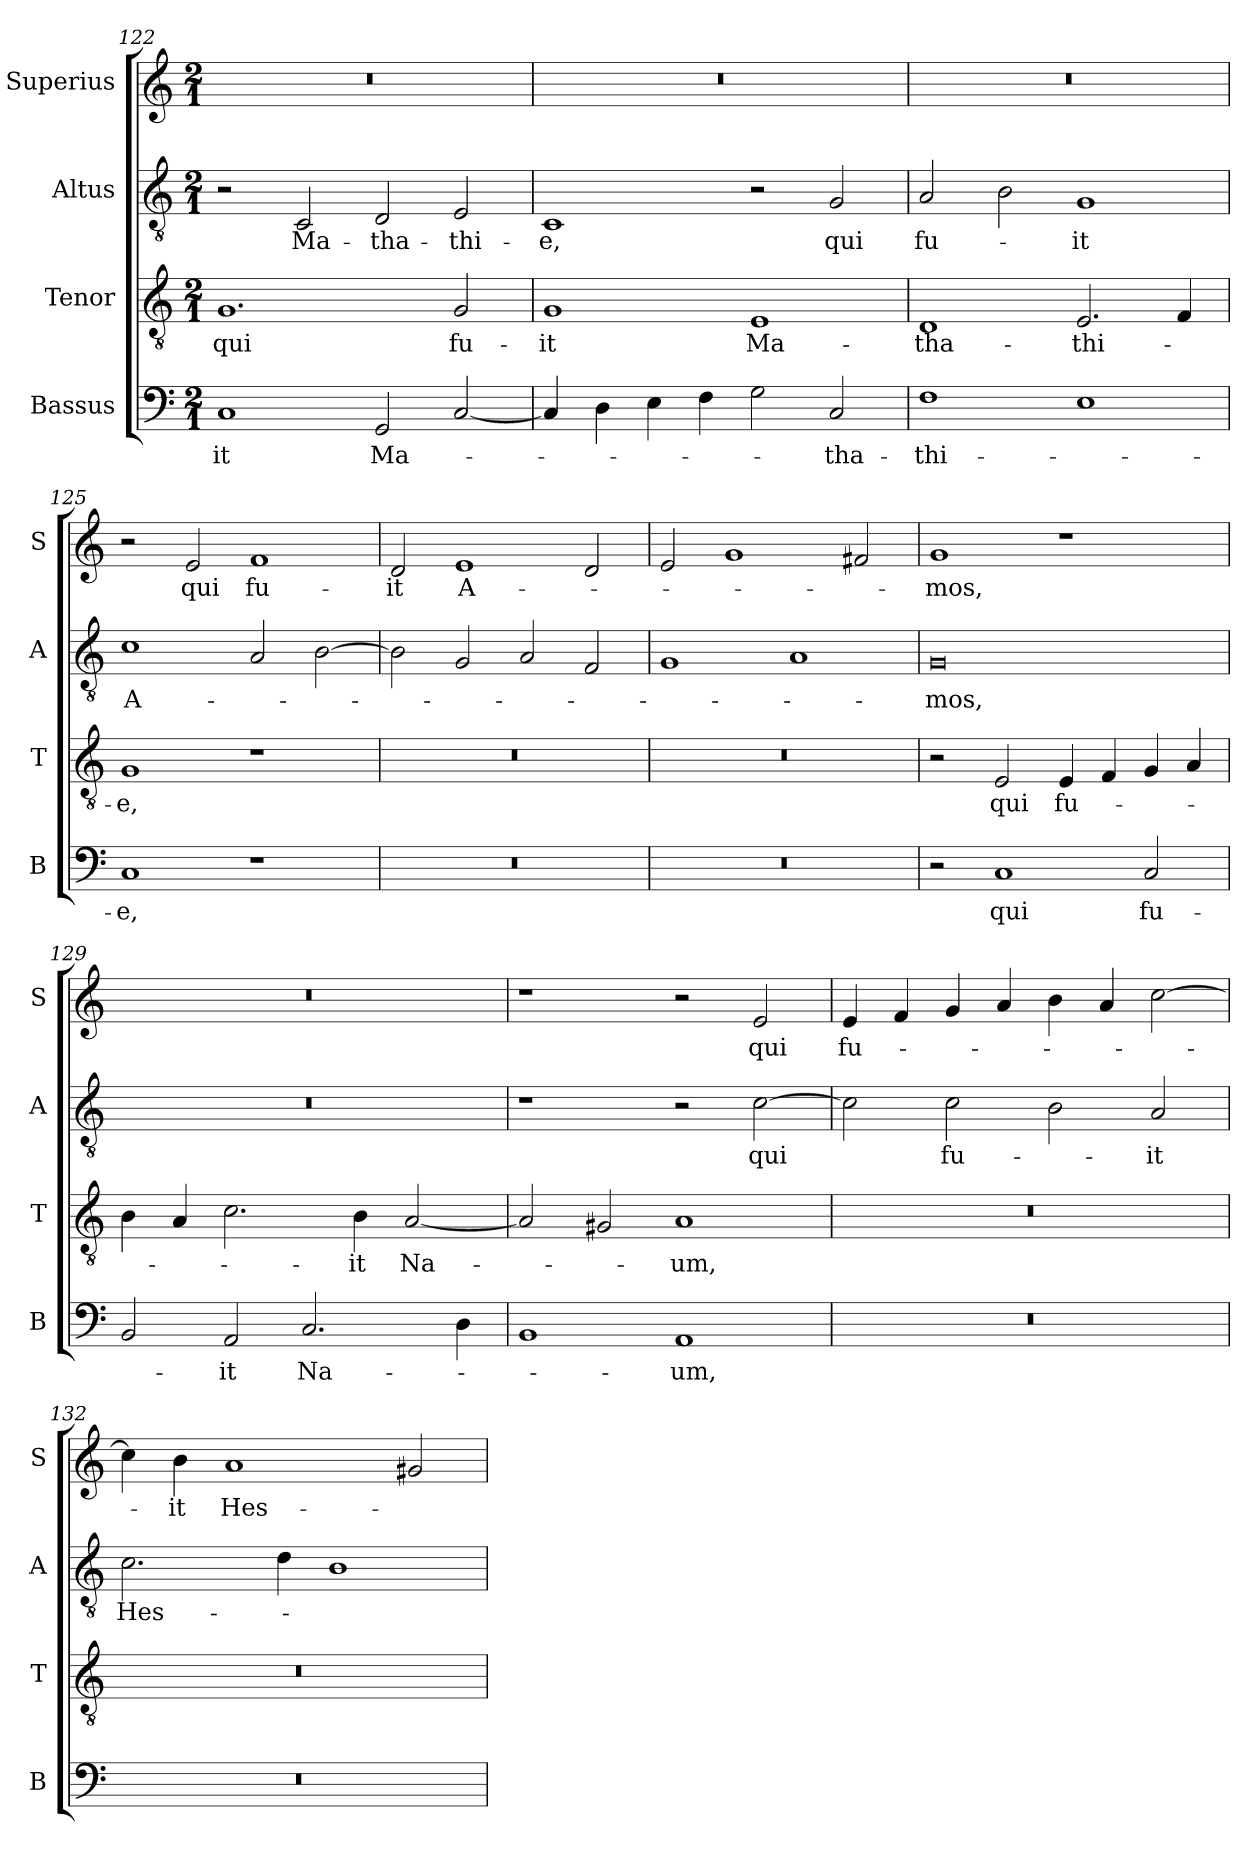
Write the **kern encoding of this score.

**kern	**text	**kern	**text	**kern	**text	**kern	**text
*part4	*part4	*part3	*part3	*part2	*part2	*part1	*part1
*staff4	*staff4	*staff3	*staff3	*staff2	*staff2	*staff1	*staff1
*I"Bassus	*	*I"Tenor	*	*I"Altus	*	*I"Superius	*
*I'B	*	*I'T	*	*I'A	*	*I'S	*
*clefF4	*	*clefGv2	*	*clefGv2	*	*clefG2	*
*k[]	*	*k[]	*	*k[]	*	*k[]	*
*M2/1	*	*M2/1	*	*M2/1	*	*M2/1	*
=122	=122	=122	=122	=122	=122	=122	=122
1C	-it	1.G	qui	2r	.	0r	.
.	.	.	.	2C/	Ma-	.	.
2GG/	Ma-	.	.	2D/	-tha-	.	.
[2C/	.	2G/	fu-	2E/	-thi-	.	.
=123	=123	=123	=123	=123	=123	=123	=123
4C/]	.	1G	-it	1C	-e,	0r	.
4D\	.	.	.	.	.	.	.
4E\	.	.	.	.	.	.	.
4F\	.	.	.	.	.	.	.
2G\	.	1E	Ma-	2r	.	.	.
2C/	-tha-	.	.	2G/	qui	.	.
=124	=124	=124	=124	=124	=124	=124	=124
1F	-thi-	1D	-tha-	2A/	fu-	0r	.
.	.	.	.	2B\	.	.	.
1E	.	2.E/	-thi-	1G	-it	.	.
.	.	4F/	.	.	.	.	.
=125	=125	=125	=125	=125	=125	=125	=125
1C	-e,	1G	-e,	1c	A-	2r	.
.	.	.	.	.	.	2e/	qui
1r	.	1r	.	2A/	.	1f	fu-
.	.	.	.	[2B\	.	.	.
=126	=126	=126	=126	=126	=126	=126	=126
0r	.	0r	.	2B\]	.	2d/	-it
.	.	.	.	2G/	.	1e	A-
.	.	.	.	2A/	.	.	.
.	.	.	.	2F/	.	2d/	.
=127	=127	=127	=127	=127	=127	=127	=127
0r	.	0r	.	1G	.	2e/	.
.	.	.	.	.	.	1g	.
.	.	.	.	1A	.	.	.
.	.	.	.	.	.	2f#X/	.
=128	=128	=128	=128	=128	=128	=128	=128
2r	.	2r	.	0G	-mos,	1g	-mos,
1C	qui	2E/	qui	.	.	.	.
.	.	4E/	fu-	.	.	1r	.
.	.	4F/	.	.	.	.	.
2C/	fu-	4G/	.	.	.	.	.
.	.	4A/	.	.	.	.	.
=129	=129	=129	=129	=129	=129	=129	=129
2BB/	.	4B\	.	0r	.	0r	.
.	.	4A/	.	.	.	.	.
2AA/	-it	2.c\	.	.	.	.	.
2.C/	Na-	.	.	.	.	.	.
.	.	4B\	-it	.	.	.	.
.	.	[2A/	Na-	.	.	.	.
4D\	.	.	.	.	.	.	.
=130	=130	=130	=130	=130	=130	=130	=130
1BB	.	2A/]	.	1r	.	1r	.
.	.	2G#X/	.	.	.	.	.
1AA	-um,	1A	-um,	2r	.	2r	.
.	.	.	.	[2c\	qui	2e/	qui
=131	=131	=131	=131	=131	=131	=131	=131
0r	.	0r	.	2c\]	.	4e/	fu-
.	.	.	.	.	.	4f/	.
.	.	.	.	2c\	fu-	4g/	.
.	.	.	.	.	.	4a/	.
.	.	.	.	2B\	.	4b\	.
.	.	.	.	.	.	4a/	.
.	.	.	.	2A/	-it	[2cc\	.
=132	=132	=132	=132	=132	=132	=132	=132
0r	.	0r	.	2.c\	Hes-	4cc\]	.
.	.	.	.	.	.	4b\	-it
.	.	.	.	.	.	1a	Hes-
.	.	.	.	4d\	.	.	.
.	.	.	.	1B	.	.	.
.	.	.	.	.	.	2g#X/	.
=	=	=	=	=	=	=	=
*-	*-	*-	*-	*-	*-	*-	*-
